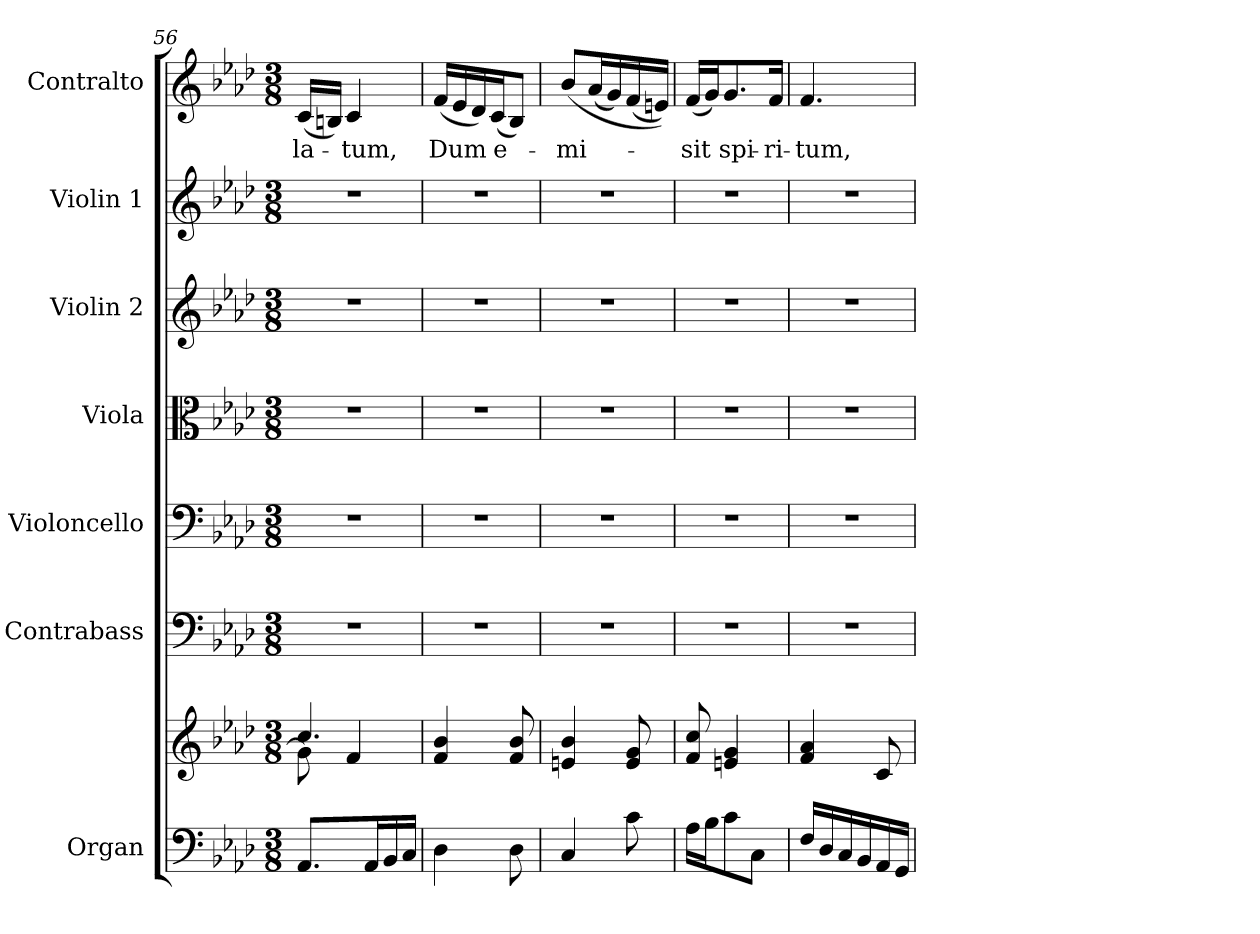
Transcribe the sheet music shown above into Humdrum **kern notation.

**kern	**kern	**kern	**kern	**kern	**kern	**kern	**kern	**text
*part7	*part7	*part6	*part5	*part4	*part3	*part2	*part1	*part1
*staff8	*staff7	*staff6	*staff5	*staff4	*staff3	*staff2	*staff1	*staff1
*I"Organ	*	*I"Contrabass	*I"Violoncello	*I"Viola	*I"Violin 2	*I"Violin 1	*I"Contralto	*
*I'Org.	*	*I'Cb.	*I'Vc.	*I'Vla.	*I'Vln. 2	*I'Vln. 1	*I'C.	*
*clefF4	*clefG2	*clefF4	*clefF4	*clefC3	*clefG2	*clefG2	*clefG2	*
*	*	*ITrd7c12	*	*	*	*	*	*
*k[b-e-a-d-]	*k[b-e-a-d-]	*k[b-e-a-d-]	*k[b-e-a-d-]	*k[b-e-a-d-]	*k[b-e-a-d-]	*k[b-e-a-d-]	*k[b-e-a-d-]	*
*f:	*f:	*f:	*f:	*f:	*f:	*f:	*f:	*
*M3/8	*M3/8	*M3/8	*M3/8	*M3/8	*M3/8	*M3/8	*M3/8	*
=56	=56	=56	=56	=56	=56	=56	=56	=56
*	*^	*	*	*	*	*	*	*
!	!	!	!LO:N:vis=1	!LO:N:vis=1	!LO:N:vis=1	!LO:N:vis=1	!LO:N:vis=1	!	!
!	!	!	!	!	!	!	!	!	!LO:LY:b:color=#000000
8.AA-i/L	4.cci/	8gi\]	4.r	4.r	4.r	4.r	4.r	(16ci/LL	-la-
.	.	.	.	.	.	.	.	16Bni/JJ)	.
!	!	!	!	!	!	!	!	!	!LO:LY:b:color=#000000
.	.	4fi/	.	.	.	.	.	4ci/	-tum,
16AA-i/L	.	.	.	.	.	.	.	.	.
16BB-i/	.	.	.	.	.	.	.	.	.
16Ci/JJ	.	.	.	.	.	.	.	.	.
*	*v	*v	*	*	*	*	*	*	*
=57	=57	=57	=57	=57	=57	=57	=57	=57
!	!	!LO:N:vis=1	!LO:N:vis=1	!LO:N:vis=1	!LO:N:vis=1	!LO:N:vis=1	!	!
!	!	!	!	!	!	!	!	!LO:LY:b:color=#000000
4D-i\	4fi/ 4b-i	4.r	4.r	4.r	4.r	4.r	(16fi/LL	Dum
.	.	.	.	.	.	.	16e-i/	.
.	.	.	.	.	.	.	16d-i/)	.
!	!	!	!	!	!	!	!	!LO:LY:b:color=#000000
.	.	.	.	.	.	.	(16ci/J	e-
8D-i\	8fi/ 8b-i	.	.	.	.	.	8B-i/J)	.
=58	=58	=58	=58	=58	=58	=58	=58	=58
!	!	!LO:N:vis=1	!LO:N:vis=1	!LO:N:vis=1	!LO:N:vis=1	!LO:N:vis=1	!	!
!	!	!	!	!	!	!	!	!LO:LY:b:color=#000000
4Ci/	4eni/ 4b-i	4.r	4.r	4.r	4.r	4.r	(8b-i/L	-mi-
.	.	.	.	.	.	.	(16a-i/L	.
.	.	.	.	.	.	.	16gi/)	.
8ci\	8ei/ 8gi	.	.	.	.	.	(16fi/	.
.	.	.	.	.	.	.	16eni/JJ))	.
=59	=59	=59	=59	=59	=59	=59	=59	=59
!	!	!LO:N:vis=1	!LO:N:vis=1	!LO:N:vis=1	!LO:N:vis=1	!LO:N:vis=1	!	!
!	!	!	!	!	!	!	!	!LO:LY:b:color=#000000
16A-i\LL	8fi/ 8cci	4.r	4.r	4.r	4.r	4.r	(16fi/LL	-sit
16B-i\J	.	.	.	.	.	.	16gi/J)	.
!	!	!	!	!	!	!	!	!LO:LY:b:color=#000000
8ci\	4eni/ 4gi	.	.	.	.	.	8.gi/	spi-
8Ci\J	.	.	.	.	.	.	.	.
!	!	!	!	!	!	!	!	!LO:LY:b:color=#000000
.	.	.	.	.	.	.	16fi/Jk	-ri-
=60	=60	=60	=60	=60	=60	=60	=60	=60
!	!	!LO:N:vis=1	!LO:N:vis=1	!LO:N:vis=1	!LO:N:vis=1	!LO:N:vis=1	!	!
!	!	!	!	!	!	!	!	!LO:LY:b:color=#000000
16Fi/LL	4fi/ 4a-i	4.r	4.r	4.r	4.r	4.r	4.fi/	-tum,
16D-i/	.	.	.	.	.	.	.	.
16Ci/	.	.	.	.	.	.	.	.
16BB-i/	.	.	.	.	.	.	.	.
16AA-i/	8ci/	.	.	.	.	.	.	.
16GGi/JJ	.	.	.	.	.	.	.	.
=	=	=	=	=	=	=	=	=
*-	*-	*-	*-	*-	*-	*-	*-	*-
